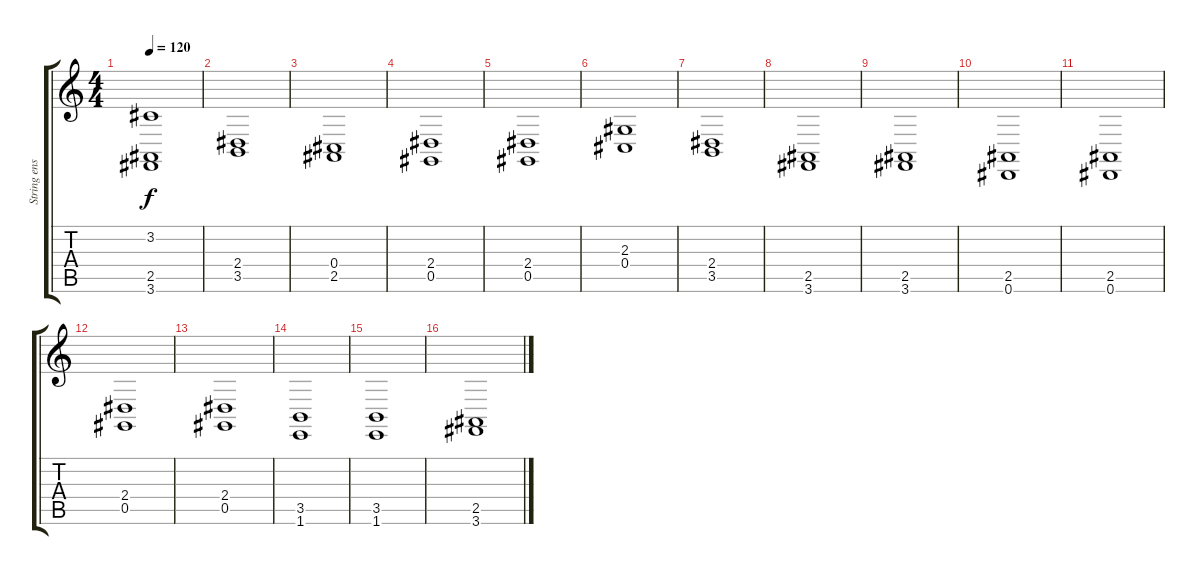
\track ("String ensemble" "String ens") {instrument stringensemble1}
\staff {score tabs}
\tuning (Eb4 Bb3 Gb3 Db3 Ab2 Eb2) {hide}
\ts (4 4)
\tempo 120
\clef g2
\ks c
(3.2{t} 2.5{t} 3.6{t}).1{dy f} |
(2.4 3.5).1 |
(0.4 2.5).1 |
(2.4 0.5).1 |
(2.4 0.5).1 |
(2.3 0.4).1 |
(2.4 3.5).1 |
(2.5 3.6).1 |
(2.5 3.6).1 |
(2.5 0.6).1 |
(2.5 0.6).1 |
(2.4 0.5).1 |
(2.4 0.5).1 |
(3.5 1.6).1 |
(3.5 1.6).1 |
(2.5 3.6).1
